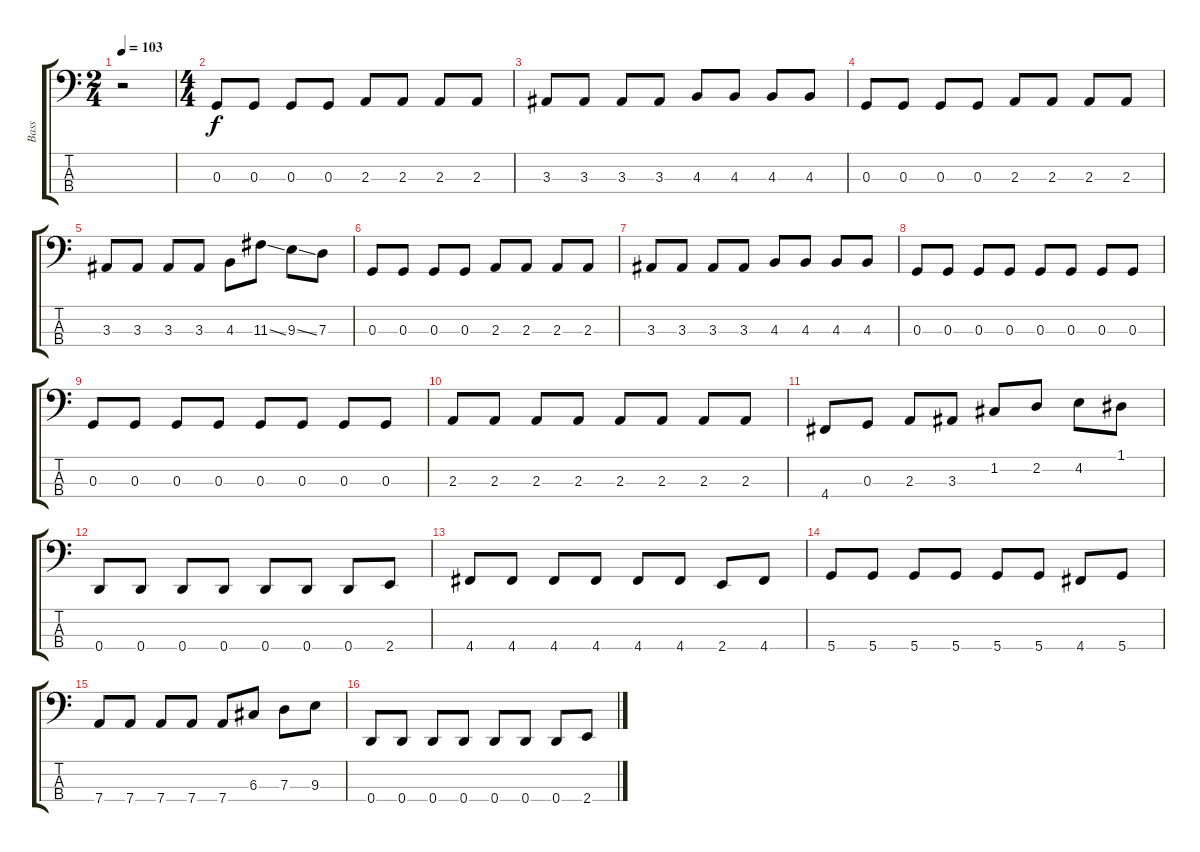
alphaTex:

\track ("Bass" "Bass") {instrument electricbassfinger}
\staff {score tabs}
\tuning (D2 C2 G1 D1) {hide}
\ts (2 4)
\tempo 103
\clef f4
\ks c
r.2{dy f} |
\ts (4 4)
0.3.8 0.3.8 0.3.8 0.3.8 2.3.8 2.3.8 2.3.8 2.3.8 |
3.3.8 3.3.8 3.3.8 3.3.8 4.3.8 4.3.8 4.3.8 4.3.8 |
0.3.8 0.3.8 0.3.8 0.3.8 2.3.8 2.3.8 2.3.8 2.3.8 |
3.3.8 3.3.8 3.3.8 3.3.8 4.3.8 11.3{ss}.8 9.3{ss}.8 7.3.8 |
0.3.8 0.3.8 0.3.8 0.3.8 2.3.8 2.3.8 2.3.8 2.3.8 |
3.3.8 3.3.8 3.3.8 3.3.8 4.3.8 4.3.8 4.3.8 4.3.8 |
0.3.8 0.3.8 0.3.8 0.3.8 0.3.8 0.3.8 0.3.8 0.3.8 |
0.3.8 0.3.8 0.3.8 0.3.8 0.3.8 0.3.8 0.3.8 0.3.8 |
2.3.8 2.3.8 2.3.8 2.3.8 2.3.8 2.3.8 2.3.8 2.3.8 |
4.4.8 0.3.8 2.3.8 3.3.8 1.2.8 2.2.8 4.2.8 1.1.8 |
0.4.8 0.4.8 0.4.8 0.4.8 0.4.8 0.4.8 0.4.8 2.4.8 |
4.4.8 4.4.8 4.4.8 4.4.8 4.4.8 4.4.8 2.4.8 4.4.8 |
5.4.8 5.4.8 5.4.8 5.4.8 5.4.8 5.4.8 4.4.8 5.4.8 |
7.4.8 7.4.8 7.4.8 7.4.8 7.4.8 6.3.8 7.3.8 9.3.8 |
0.4.8 0.4.8 0.4.8 0.4.8 0.4.8 0.4.8 0.4.8 2.4.8
